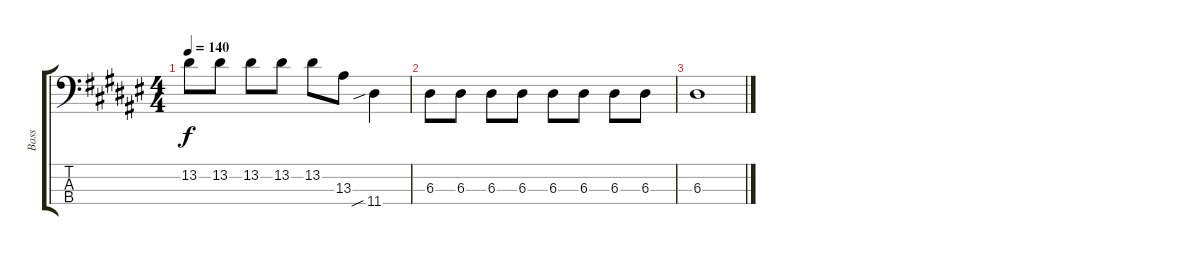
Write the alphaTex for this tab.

\track ("Bass" "Bass") {instrument electricbassfinger}
\staff {score tabs}
\tuning (G2 D2 A1 E1) {hide}
\ts (4 4)
\tempo 140
\clef f4
\ks d#minor
13.2.8{dy f} 13.2.8 13.2.8 13.2.8 13.2.8 13.3.8 11.4{sib}.4 |
6.3.8 6.3.8 6.3.8 6.3.8 6.3.8 6.3.8 6.3.8 6.3.8 |
6.3.1
